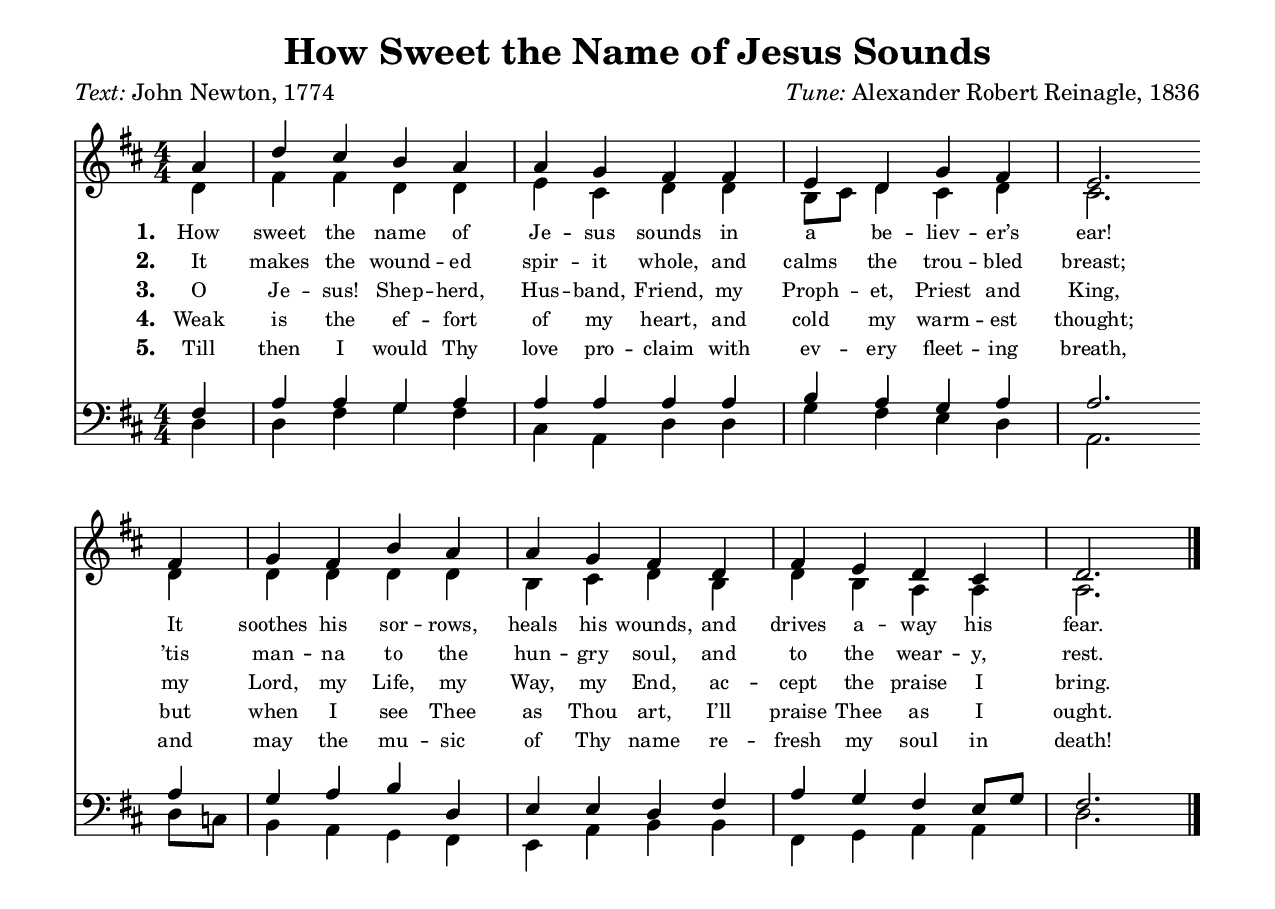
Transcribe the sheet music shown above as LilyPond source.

#(set! paper-alist (cons '("half-letter" . (cons (* 8.5 in) (* 6.5 in))) paper-alist))
\paper
{
  #(set-paper-size "letter")
  
  indent = 0.0
  markup-system-spacing #'basic-distance = #12
  
  top-margin = 0.5\in
  bottom-margin = 0.5\in
  left-margin = 0.5\in
  right-margin = 0.5\in  
}

\header
{
  title = "How Sweet the Name of Jesus Sounds"
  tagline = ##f
  poet = \markup{ \italic Text: John Newton, 1774 }
  composer = \markup{ \italic Tune: Alexander Robert Reinagle, 1836 }
}

global =
{
  \numericTimeSignature
  \time 4/4
  \key d \major
  \override Rest #'direction = #'0
  \override MultiMeasureRest #'staff-position = #0
}

verseOne = \lyricmode
{
  \override Score . LyricText #'font-size = #-1
  \override Score . LyricHyphen #'minimum-distance = #1
  \override Score . LyricSpace #'minimum-distance = #0.8
  
  \set stanza = "1. "
  
  How sweet the name of Je -- sus sounds
  in a be -- liev -- er’s ear!
  It soothes his sor -- rows, heals his wounds,
  and drives a -- way his fear.
}

verseTwo = \lyricmode
{
  \set stanza = "2. "
  
  It makes the wound -- ed spir -- it whole,
  and calms the trou -- bled breast;
  ’tis man -- na to the hun -- gry soul,
  and to the wear -- y, rest.
}

verseThree = \lyricmode
{
  \set stanza = "3. "
  
  O Je -- sus! Shep -- herd, Hus -- band, Friend,
  my Proph -- et, Priest and King,
  my Lord, my Life, my Way, my End,
  ac -- cept the praise I bring.
}

verseFour = \lyricmode
{
  \set stanza = "4. "
  
  Weak is the ef -- fort of my heart,
  and cold my warm -- est thought;
  but when I see Thee as Thou art,
  I’ll praise Thee as I ought.
}

verseFive = \lyricmode
{
  \set stanza = "5. "
  
  Till then I would Thy love pro -- claim
  with ev -- ery fleet -- ing breath,
  and may the mu -- sic of Thy name
  re -- fresh my soul in death!
}

\score
{
  <<
    \new Staff
    <<
      \new Voice = "sopranos" {
        \relative c' {
          \voiceOne
          \global
          
          \partial 4
          
          a'4
          d cis b a
          a g fis fis
          e d g fis
          e2.
          
          \bar "" \break
          
          fis4
          g fis b a
          a g fis d
          fis e d cis
          d2.
          
          \bar "|."
        }
      }
      
      \new Voice = "altos"
      {
        \relative c' {
          \voiceTwo
          
          d4
          fis fis d d
          e cis d d
          b8 cis d4 cis d
          cis2.
          
          d4
          d d d d
          b cis d b
          d b a a
          a2.
        }
      }
      
      \new Lyrics = sopranos { s1 }
      \new Lyrics = sopranosTwo { s1 }
      \new Lyrics = sopranosThree { s1 }
      \new Lyrics = sopranosFour { s1 }
      \new Lyrics = sopranosFive { s1 }
    >>
    
    
    \new Staff
    <<
      \clef bass
      \new Voice = "tenors"
      {
        \relative c' {
          \voiceThree
          \global
          
          fis,4
          a a g a
          a a a a
          b a g a
          a2.
          
          a4
          g a b d,
          e e d fis
          a g fis e8 g
          fis2.
        }
      }
      
      \new Voice = "basses"
      {
        \relative c {
          \voiceFour
          
          d4
          d fis g fis
          cis a d d
          g fis e d
          a2.
          
          d8 c
          b4 a g fis
          e a b b
          fis g a a
          d2.
        }
      }
    >>
    \context Lyrics = sopranos \lyricsto sopranos \verseOne
    \context Lyrics = sopranosTwo \lyricsto sopranos \verseTwo
    \context Lyrics = sopranosThree \lyricsto sopranos \verseThree
    \context Lyrics = sopranosFour \lyricsto sopranos \verseFour
    \context Lyrics = sopranosFive \lyricsto sopranos \verseFive
  >>
  
  \layout
  {	
    \context
    {
      \Lyrics
      \override VerticalAxisGroup #'minimum-Y-extent = #'(0 . 0)
    }
  }
}
